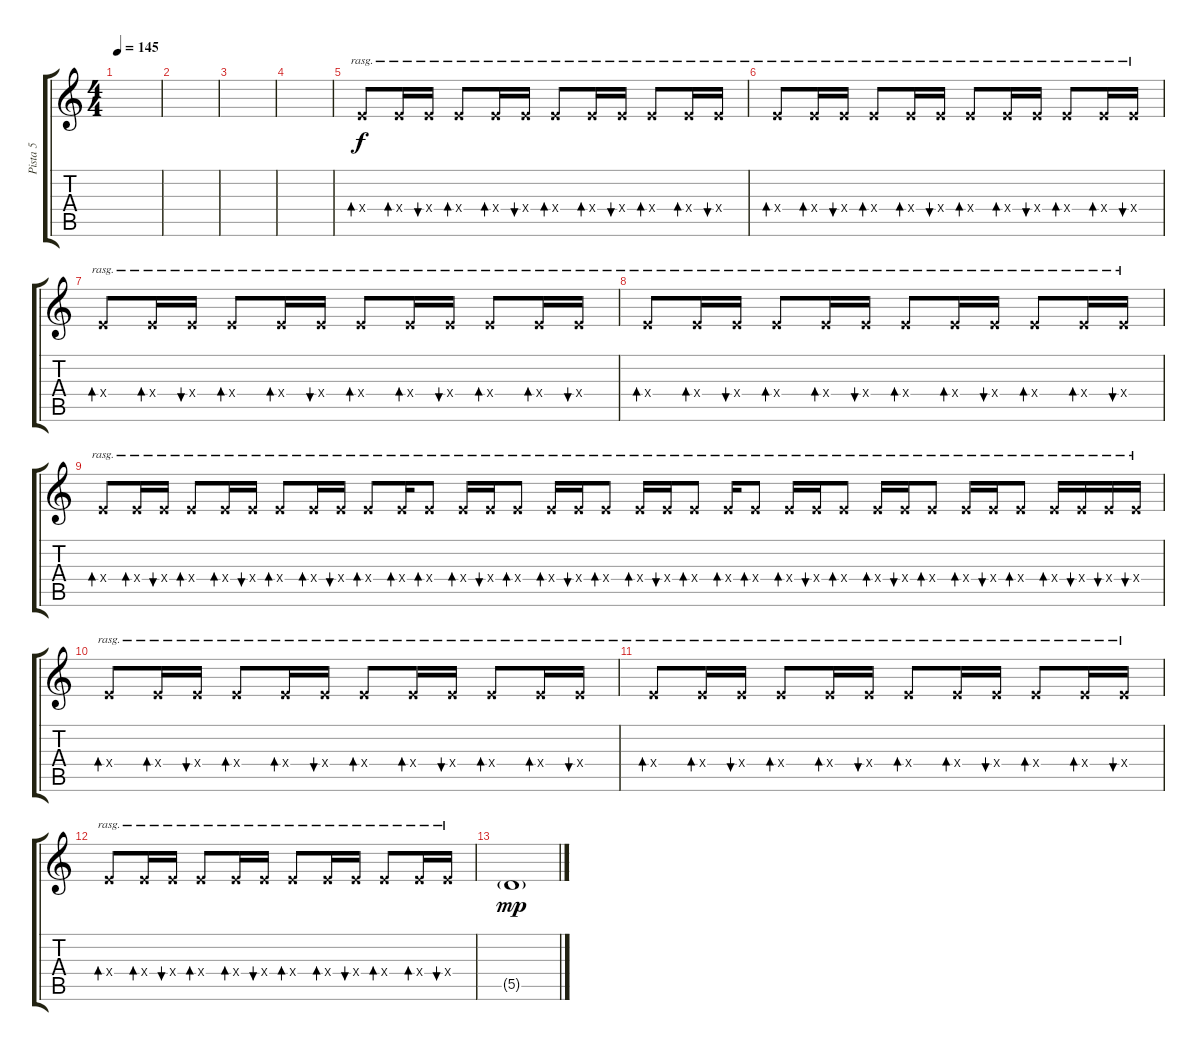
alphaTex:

\track ("Pista 5" "Pista 5") {instrument acousticguitarsteel}
\staff {score tabs}
\tuning (E4 B3 G3 D3 A2 E2) {hide}
\ts (4 4)
\tempo 145
\clef g2
\ks c
|
|
|
|
2.4{x}.8{bd 30 rasg ii} 2.4{x}.16{bd 30 rasg ii} 2.4{x}.16{bu 30 rasg ii} 2.4{x}.8{bd 30 rasg ii} 2.4{x}.16{bd 30 rasg ii} 2.4{x}.16{bu 30 rasg ii} 2.4{x}.8{bd 30 rasg ii} 2.4{x}.16{bd 30 rasg ii} 2.4{x}.16{bu 30 rasg ii} 2.4{x}.8{bd 30 rasg ii} 2.4{x}.16{bd 30 rasg ii} 2.4{x}.16{bu 30 rasg ii} |
2.4{x}.8{bd 30 rasg ii} 2.4{x}.16{bd 30 rasg ii} 2.4{x}.16{bu 30 rasg ii} 2.4{x}.8{bd 30 rasg ii} 2.4{x}.16{bd 30 rasg ii} 2.4{x}.16{bu 30 rasg ii} 2.4{x}.8{bd 30 rasg ii} 2.4{x}.16{bd 30 rasg ii} 2.4{x}.16{bu 30 rasg ii} 2.4{x}.8{bd 30 rasg ii} 2.4{x}.16{bd 30 rasg ii} 2.4{x}.16{bu 30 rasg ii} |
2.4{x}.8{bd 30 rasg ii} 2.4{x}.16{bd 30 rasg ii} 2.4{x}.16{bu 30 rasg ii} 2.4{x}.8{bd 30 rasg ii} 2.4{x}.16{bd 30 rasg ii} 2.4{x}.16{bu 30 rasg ii} 2.4{x}.8{bd 30 rasg ii} 2.4{x}.16{bd 30 rasg ii} 2.4{x}.16{bu 30 rasg ii} 2.4{x}.8{bd 30 rasg ii} 2.4{x}.16{bd 30 rasg ii} 2.4{x}.16{bu 30 rasg ii} |
2.4{x}.8{bd 30 rasg ii} 2.4{x}.16{bd 30 rasg ii} 2.4{x}.16{bu 30 rasg ii} 2.4{x}.8{bd 30 rasg ii} 2.4{x}.16{bd 30 rasg ii} 2.4{x}.16{bu 30 rasg ii} 2.4{x}.8{bd 30 rasg ii} 2.4{x}.16{bd 30 rasg ii} 2.4{x}.16{bu 30 rasg ii} 2.4{x}.8{bd 30 rasg ii} 2.4{x}.16{bd 30 rasg ii} 2.4{x}.16{bu 30 rasg ii} |
2.4{x}.8{bd 30 rasg ii} 2.4{x}.16{bd 30 rasg ii} 2.4{x}.16{bu 30 rasg ii} 2.4{x}.8{bd 30 rasg ii} 2.4{x}.16{bd 30 rasg ii} 2.4{x}.16{bu 30 rasg ii} 2.4{x}.8{bd 30 rasg ii} 2.4{x}.16{bd 30 rasg ii} 2.4{x}.16{bu 30 rasg ii} 2.4{x}.8{bd 30 rasg ii} 2.4{x}.16{bd 30 rasg ii} 2.4{x}.8{bd 30 rasg ii} 2.4{x}.16{bd 30 rasg ii} 2.4{x}.16{bu 30 rasg ii} 2.4{x}.8{bd 30 rasg ii} 2.4{x}.16{bd 30 rasg ii} 2.4{x}.16{bu 30 rasg ii} 2.4{x}.8{bd 30 rasg ii} 2.4{x}.16{bd 30 rasg ii} 2.4{x}.16{bu 30 rasg ii} 2.4{x}.8{bd 30 rasg ii} 2.4{x}.16{bd 30 rasg ii} 2.4{x}.8{bd 30 rasg ii} 2.4{x}.16{bd 30 rasg ii} 2.4{x}.16{bu 30 rasg ii} 2.4{x}.8{bd 30 rasg ii} 2.4{x}.16{bd 30 rasg ii} 2.4{x}.16{bu 30 rasg ii} 2.4{x}.8{bd 30 rasg ii} 2.4{x}.16{bd 30 rasg ii} 2.4{x}.16{bu 30 rasg ii} 2.4{x}.8{bd 30 rasg ii} 2.4{x}.16{bd 30 rasg ii} 2.4{x}.16{bu 30 rasg ii} 2.4{x}.16{bu 30 rasg ii} 2.4{x}.16{bu 30 rasg ii} |
2.4{x}.8{bd 30 rasg ii} 2.4{x}.16{bd 30 rasg ii} 2.4{x}.16{bu 30 rasg ii} 2.4{x}.8{bd 30 rasg ii} 2.4{x}.16{bd 30 rasg ii} 2.4{x}.16{bu 30 rasg ii} 2.4{x}.8{bd 30 rasg ii} 2.4{x}.16{bd 30 rasg ii} 2.4{x}.16{bu 30 rasg ii} 2.4{x}.8{bd 30 rasg ii} 2.4{x}.16{bd 30 rasg ii} 2.4{x}.16{bu 30 rasg ii} |
2.4{x}.8{bd 30 rasg ii} 2.4{x}.16{bd 30 rasg ii} 2.4{x}.16{bu 30 rasg ii} 2.4{x}.8{bd 30 rasg ii} 2.4{x}.16{bd 30 rasg ii} 2.4{x}.16{bu 30 rasg ii} 2.4{x}.8{bd 30 rasg ii} 2.4{x}.16{bd 30 rasg ii} 2.4{x}.16{bu 30 rasg ii} 2.4{x}.8{bd 30 rasg ii} 2.4{x}.16{bd 30 rasg ii} 2.4{x}.16{bu 30 rasg ii} |
2.4{x}.8{bd 30 rasg ii} 2.4{x}.16{bd 30 rasg ii} 2.4{x}.16{bu 30 rasg ii} 2.4{x}.8{bd 30 rasg ii} 2.4{x}.16{bd 30 rasg ii} 2.4{x}.16{bu 30 rasg ii} 2.4{x}.8{bd 30 rasg ii} 2.4{x}.16{bd 30 rasg ii} 2.4{x}.16{bu 30 rasg ii} 2.4{x}.8{bd 30 rasg ii} 2.4{x}.16{bd 30 rasg ii} 2.4{x}.16{bu 30 rasg ii} |
5.5{g}.1{dy mp}
